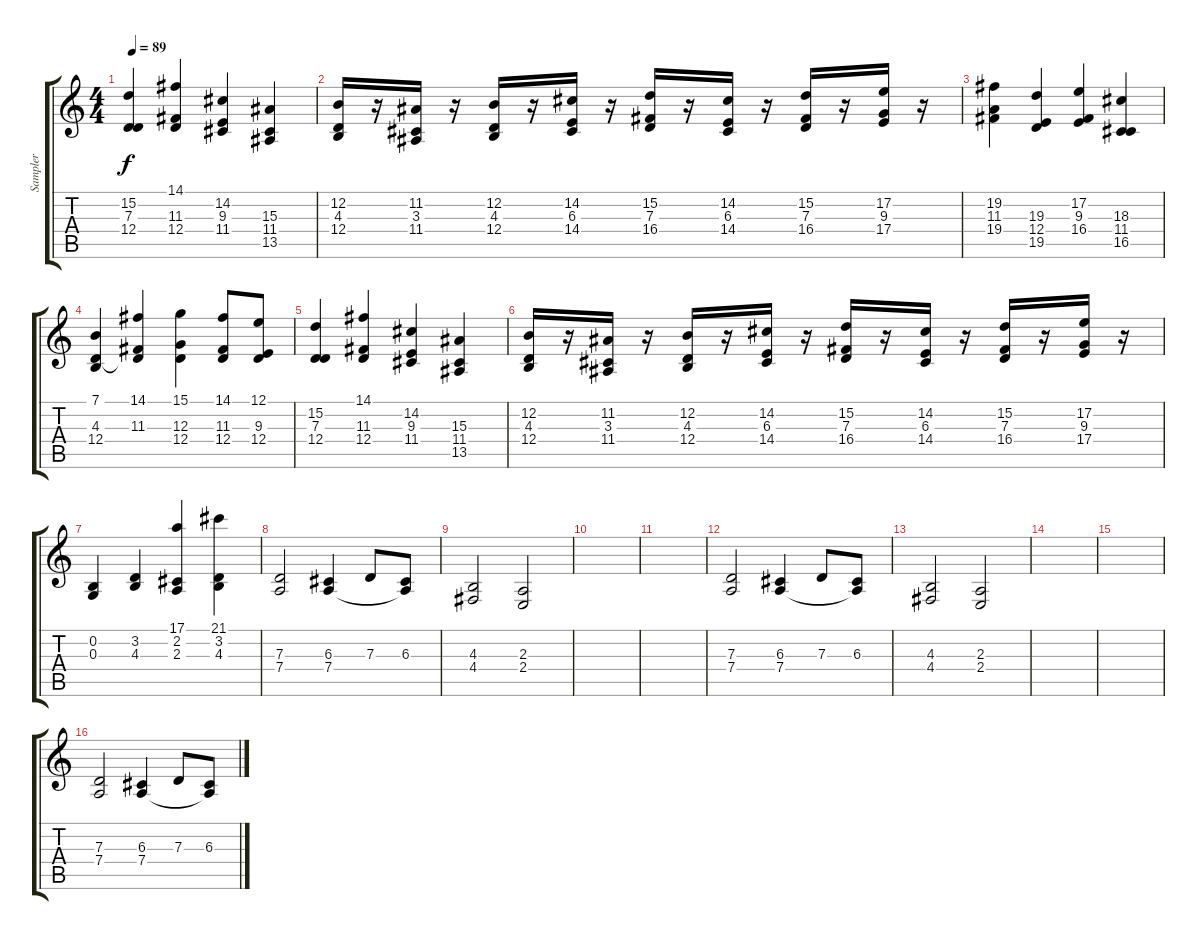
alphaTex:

\track ("Sampler" "Sampler") {instrument stringensemble1}
\staff {score tabs}
\tuning (E4 B3 G3 D3 A2 E2) {hide}
\ts (4 4)
\tempo 89
\clef g2
\ks c
(15.2 7.3 12.4).4{dy f} (14.1 11.3 12.4).4 (14.2 9.3 11.4).4 (15.3 11.4 13.5).4 |
(12.2 4.3 12.4).16 r.16 (11.2 3.3 11.4).16 r.16 (12.2 4.3 12.4).16 r.16 (14.2 6.3 14.4).16 r.16 (15.2 7.3 16.4).16 r.16 (14.2 6.3 14.4).16 r.16 (15.2 7.3 16.4).16 r.16 (17.2 9.3 17.4).16 r.16 |
(19.2 11.3 19.4).4 (19.3 12.4 19.5).4 (17.2 9.3 16.4).4 (18.3 11.4 16.5).4 |
(7.1 4.3 12.4).4 (14.1 11.3 12.4{t}).4 (15.1 12.3 12.4).4 (14.1 11.3 12.4).8 (12.1 9.3 12.4).8 |
(15.2 7.3 12.4).4 (14.1 11.3 12.4).4 (14.2 9.3 11.4).4 (15.3 11.4 13.5).4 |
(12.2 4.3 12.4).16 r.16 (11.2 3.3 11.4).16 r.16 (12.2 4.3 12.4).16 r.16 (14.2 6.3 14.4).16 r.16 (15.2 7.3 16.4).16 r.16 (14.2 6.3 14.4).16 r.16 (15.2 7.3 16.4).16 r.16 (17.2 9.3 17.4).16 r.16 |
(0.2 0.3).4 (3.2 4.3).4 (17.1 2.2 2.3).4 (21.1 3.2 4.3).4 |
(7.3 7.4).2{volume 12 instrument stringensemble1} (6.3 7.4).4 7.3.8 (6.3 7.4{t}).8 |
(4.3 4.4).2 (2.3 2.4).2 |
|
|
(7.3 7.4).2{volume 12 instrument stringensemble1} (6.3 7.4).4 7.3.8 (6.3 7.4{t}).8 |
(4.3 4.4).2 (2.3 2.4).2 |
|
|
(7.3 7.4).2{volume 12 instrument stringensemble1} (6.3 7.4).4 7.3.8 (6.3 7.4{t}).8
